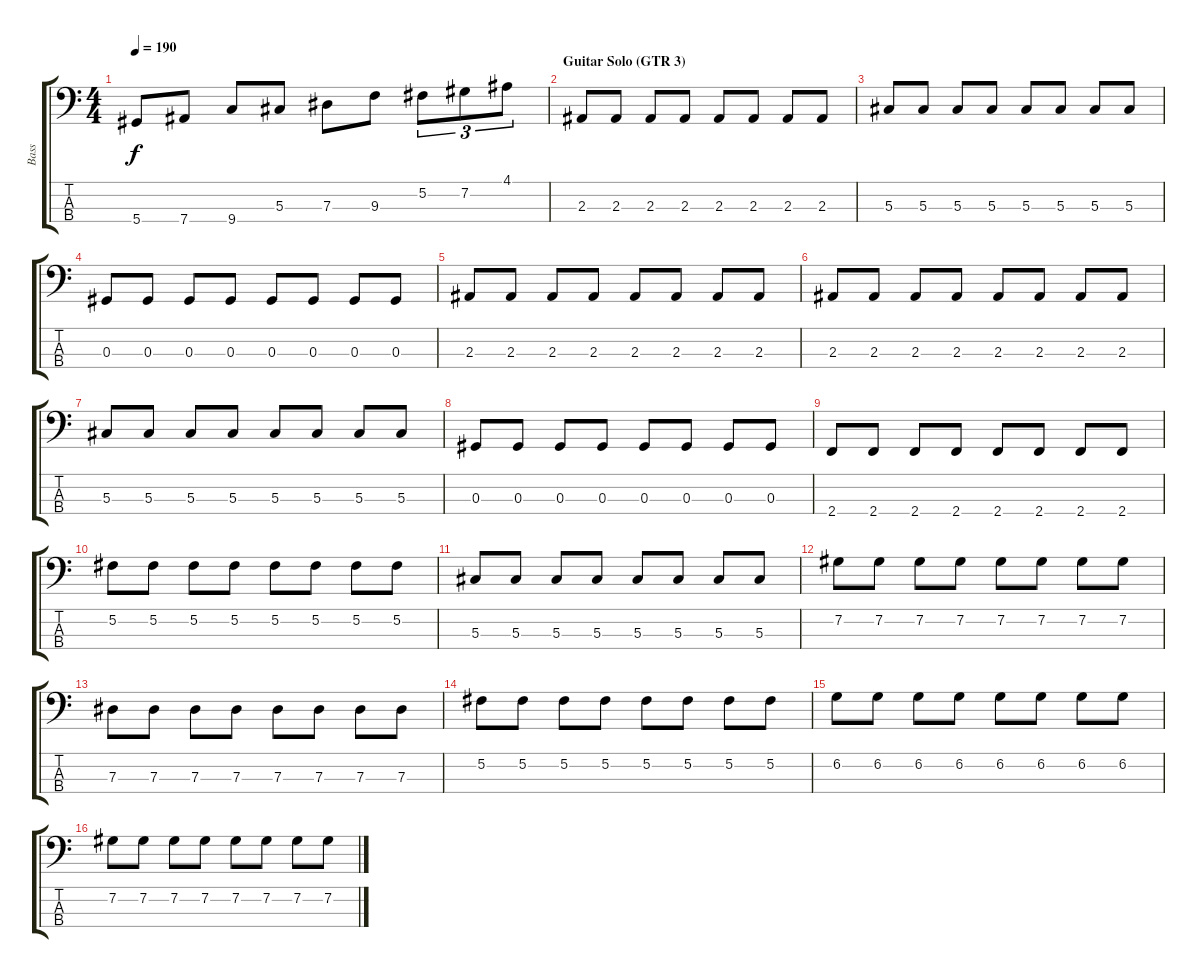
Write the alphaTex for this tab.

\track ("Bass" "Bass") {instrument electricbassfinger}
\staff {score tabs}
\tuning (Gb2 Db2 Ab1 Eb1) {hide}
\ts (4 4)
\tempo 190
\clef f4
\ks c
5.4.8{dy f} 7.4.8 9.4.8 5.3.8 7.3.8 9.3.8 5.2.8{tu (3 2)} 7.2.8{tu (3 2)} 4.1.8{tu (3 2)} |
\section ("" "Guitar Solo (GTR 3)")
2.3.8 2.3.8 2.3.8 2.3.8 2.3.8 2.3.8 2.3.8 2.3.8 |
5.3.8 5.3.8 5.3.8 5.3.8 5.3.8 5.3.8 5.3.8 5.3.8 |
0.3.8 0.3.8 0.3.8 0.3.8 0.3.8 0.3.8 0.3.8 0.3.8 |
2.3.8 2.3.8 2.3.8 2.3.8 2.3.8 2.3.8 2.3.8 2.3.8 |
2.3.8 2.3.8 2.3.8 2.3.8 2.3.8 2.3.8 2.3.8 2.3.8 |
5.3.8 5.3.8 5.3.8 5.3.8 5.3.8 5.3.8 5.3.8 5.3.8 |
0.3.8 0.3.8 0.3.8 0.3.8 0.3.8 0.3.8 0.3.8 0.3.8 |
2.4.8 2.4.8 2.4.8 2.4.8 2.4.8 2.4.8 2.4.8 2.4.8 |
5.2.8 5.2.8 5.2.8 5.2.8 5.2.8 5.2.8 5.2.8 5.2.8 |
5.3.8 5.3.8 5.3.8 5.3.8 5.3.8 5.3.8 5.3.8 5.3.8 |
7.2.8 7.2.8 7.2.8 7.2.8 7.2.8 7.2.8 7.2.8 7.2.8 |
7.3.8 7.3.8 7.3.8 7.3.8 7.3.8 7.3.8 7.3.8 7.3.8 |
5.2.8 5.2.8 5.2.8 5.2.8 5.2.8 5.2.8 5.2.8 5.2.8 |
6.2.8 6.2.8 6.2.8 6.2.8 6.2.8 6.2.8 6.2.8 6.2.8 |
7.2.8 7.2.8 7.2.8 7.2.8 7.2.8 7.2.8 7.2.8 7.2.8
